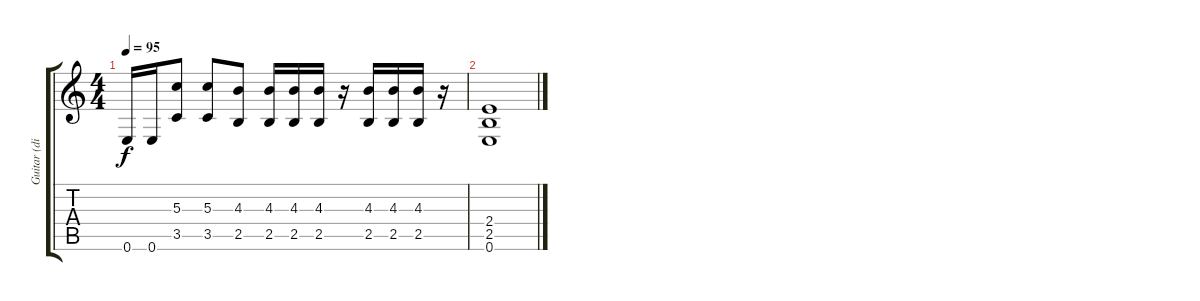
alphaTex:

\track ("Guitar (distortion)" "Guitar (di") {instrument distortionguitar}
\staff {score tabs}
\tuning (E4 B3 G3 D3 A2 E2) {hide}
\ts (4 4)
\tempo 95
\clef g2
\ks c
0.6.16{dy f} 0.6.16 (5.3 3.5).8 (5.3 3.5).8 (4.3 2.5).8 (4.3 2.5).16 (4.3 2.5).16 (4.3 2.5).16 r.16 (4.3 2.5).16 (4.3 2.5).16 (4.3 2.5).16 r.16 |
(2.4 2.5 0.6).1
